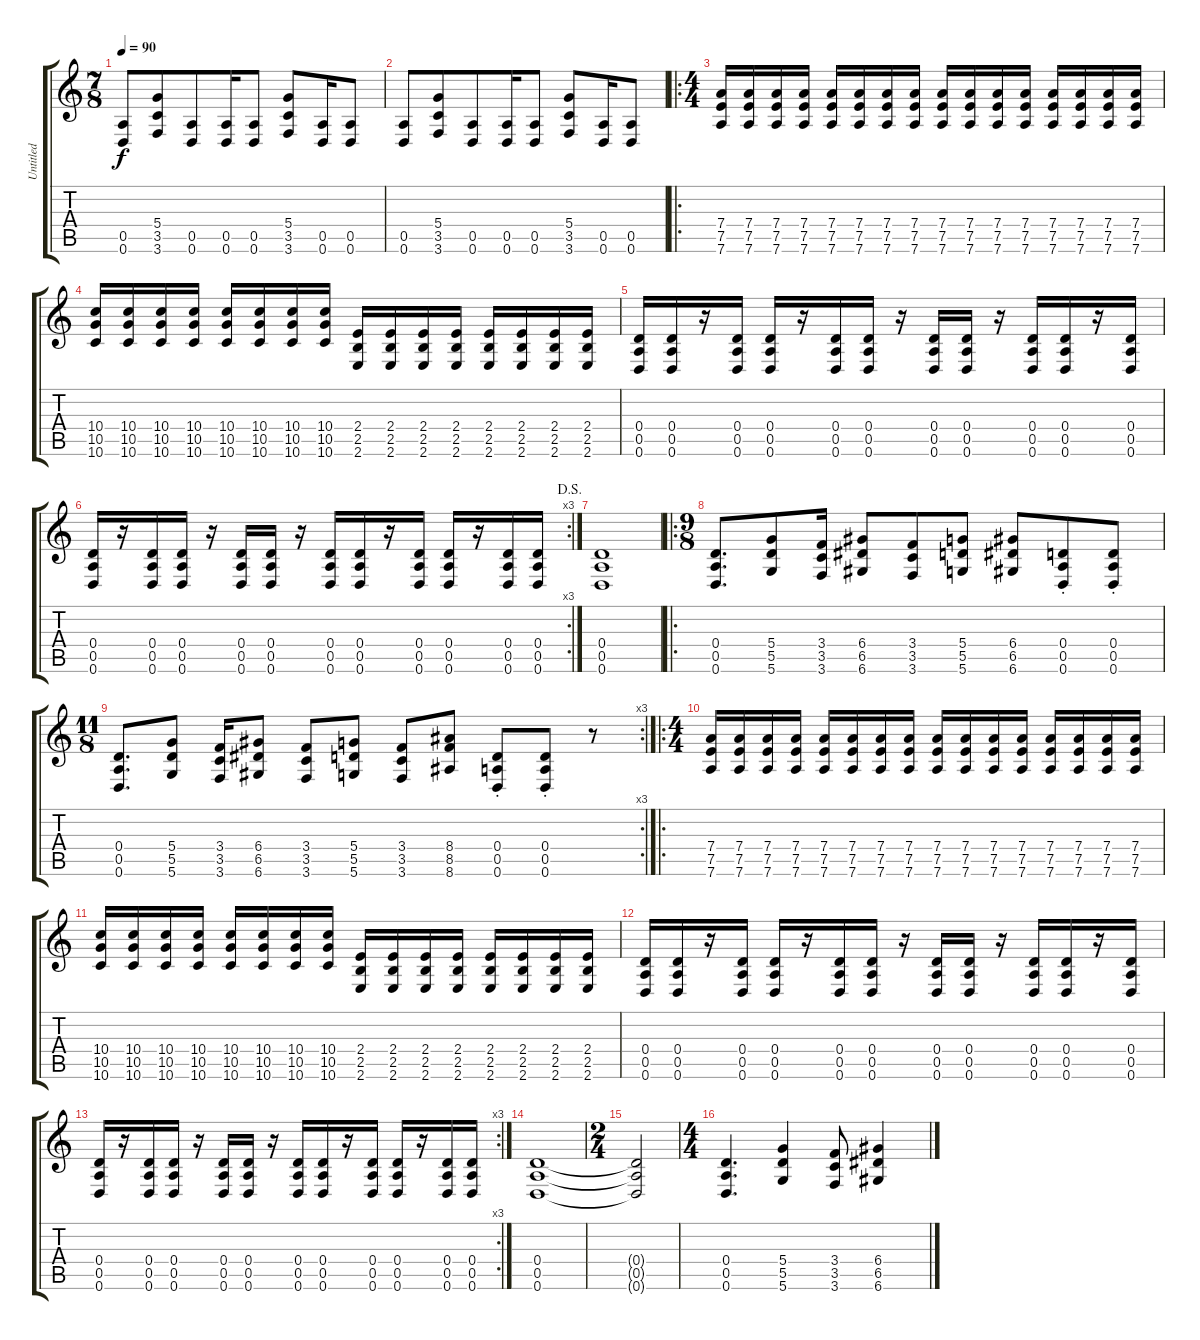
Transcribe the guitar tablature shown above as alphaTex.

\track ("Untitled" "Untitled") {instrument distortionguitar}
\staff {score tabs}
\tuning (E4 B3 G3 D3 A2 D2) {hide}
\ts (7 8)
\tempo 90
\clef g2
\ks c
(0.5 0.6).8{dy f} (5.4 3.5 3.6).8 (0.5 0.6).8 (0.5 0.6).16 (0.5 0.6).8 (5.4 3.5 3.6).8 (0.5 0.6).16 (0.5 0.6).8 |
(0.5 0.6).8 (5.4 3.5 3.6).8 (0.5 0.6).8 (0.5 0.6).16 (0.5 0.6).8 (5.4 3.5 3.6).8 (0.5 0.6).16 (0.5 0.6).8 |
\ro
\ts (4 4)
(7.4 7.5 7.6).16 (7.4 7.5 7.6).16 (7.4 7.5 7.6).16 (7.4 7.5 7.6).16 (7.4 7.5 7.6).16 (7.4 7.5 7.6).16 (7.4 7.5 7.6).16 (7.4 7.5 7.6).16 (7.4 7.5 7.6).16 (7.4 7.5 7.6).16 (7.4 7.5 7.6).16 (7.4 7.5 7.6).16 (7.4 7.5 7.6).16 (7.4 7.5 7.6).16 (7.4 7.5 7.6).16 (7.4 7.5 7.6).16 |
(10.4 10.5 10.6).16 (10.4 10.5 10.6).16 (10.4 10.5 10.6).16 (10.4 10.5 10.6).16 (10.4 10.5 10.6).16 (10.4 10.5 10.6).16 (10.4 10.5 10.6).16 (10.4 10.5 10.6).16 (2.4 2.5 2.6).16 (2.4 2.5 2.6).16 (2.4 2.5 2.6).16 (2.4 2.5 2.6).16 (2.4 2.5 2.6).16 (2.4 2.5 2.6).16 (2.4 2.5 2.6).16 (2.4 2.5 2.6).16 |
(0.4 0.5 0.6).16 (0.4 0.5 0.6).16 r.16 (0.4 0.5 0.6).16 (0.4 0.5 0.6).16 r.16 (0.4 0.5 0.6).16 (0.4 0.5 0.6).16 r.16 (0.4 0.5 0.6).16 (0.4 0.5 0.6).16 r.16 (0.4 0.5 0.6).16 (0.4 0.5 0.6).16 r.16 (0.4 0.5 0.6).16 |
\rc 3
\jump dalsegno
(0.4 0.5 0.6).16 r.16 (0.4 0.5 0.6).16 (0.4 0.5 0.6).16 r.16 (0.4 0.5 0.6).16 (0.4 0.5 0.6).16 r.16 (0.4 0.5 0.6).16 (0.4 0.5 0.6).16 r.16 (0.4 0.5 0.6).16 (0.4 0.5 0.6).16 r.16 (0.4 0.5 0.6).16 (0.4 0.5 0.6).16 |
(0.4 0.5 0.6).1 |
\ro
\ts (9 8)
(0.4 0.5 0.6).8{d} (5.4 5.5 5.6).8 (3.4 3.5 3.6).16 (6.4 6.5 6.6).8 (3.4 3.5 3.6).8 (5.4 5.5 5.6).8 (6.4 6.5 6.6).8 (0.4{st} 0.5{st} 0.6{st}).8 (0.4{st} 0.5{st} 0.6{st}).8 |
\rc 3
\ts (11 8)
(0.4 0.5 0.6).8{d} (5.4 5.5 5.6).8 (3.4 3.5 3.6).16 (6.4 6.5 6.6).8 (3.4 3.5 3.6).8 (5.4 5.5 5.6).8 (3.4 3.5 3.6).8 (8.4 8.5 8.6).8 (0.4{st} 0.5{st} 0.6{st}).8 (0.4{st} 0.5{st} 0.6{st}).8 r.8 |
\ro
\ts (4 4)
(7.4 7.5 7.6).16 (7.4 7.5 7.6).16 (7.4 7.5 7.6).16 (7.4 7.5 7.6).16 (7.4 7.5 7.6).16 (7.4 7.5 7.6).16 (7.4 7.5 7.6).16 (7.4 7.5 7.6).16 (7.4 7.5 7.6).16 (7.4 7.5 7.6).16 (7.4 7.5 7.6).16 (7.4 7.5 7.6).16 (7.4 7.5 7.6).16 (7.4 7.5 7.6).16 (7.4 7.5 7.6).16 (7.4 7.5 7.6).16 |
(10.4 10.5 10.6).16 (10.4 10.5 10.6).16 (10.4 10.5 10.6).16 (10.4 10.5 10.6).16 (10.4 10.5 10.6).16 (10.4 10.5 10.6).16 (10.4 10.5 10.6).16 (10.4 10.5 10.6).16 (2.4 2.5 2.6).16 (2.4 2.5 2.6).16 (2.4 2.5 2.6).16 (2.4 2.5 2.6).16 (2.4 2.5 2.6).16 (2.4 2.5 2.6).16 (2.4 2.5 2.6).16 (2.4 2.5 2.6).16 |
(0.4 0.5 0.6).16 (0.4 0.5 0.6).16 r.16 (0.4 0.5 0.6).16 (0.4 0.5 0.6).16 r.16 (0.4 0.5 0.6).16 (0.4 0.5 0.6).16 r.16 (0.4 0.5 0.6).16 (0.4 0.5 0.6).16 r.16 (0.4 0.5 0.6).16 (0.4 0.5 0.6).16 r.16 (0.4 0.5 0.6).16 |
\rc 3
(0.4 0.5 0.6).16 r.16 (0.4 0.5 0.6).16 (0.4 0.5 0.6).16 r.16 (0.4 0.5 0.6).16 (0.4 0.5 0.6).16 r.16 (0.4 0.5 0.6).16 (0.4 0.5 0.6).16 r.16 (0.4 0.5 0.6).16 (0.4 0.5 0.6).16 r.16 (0.4 0.5 0.6).16 (0.4 0.5 0.6).16 |
(0.4 0.5 0.6).1 |
\ts (2 4)
(0.4{t} 0.5{t} 0.6{t}).2 |
\ts (4 4)
(0.4 0.5 0.6).4{d} (5.4 5.5 5.6).4 (3.4 3.5 3.6).8 (6.4 6.5 6.6).4
